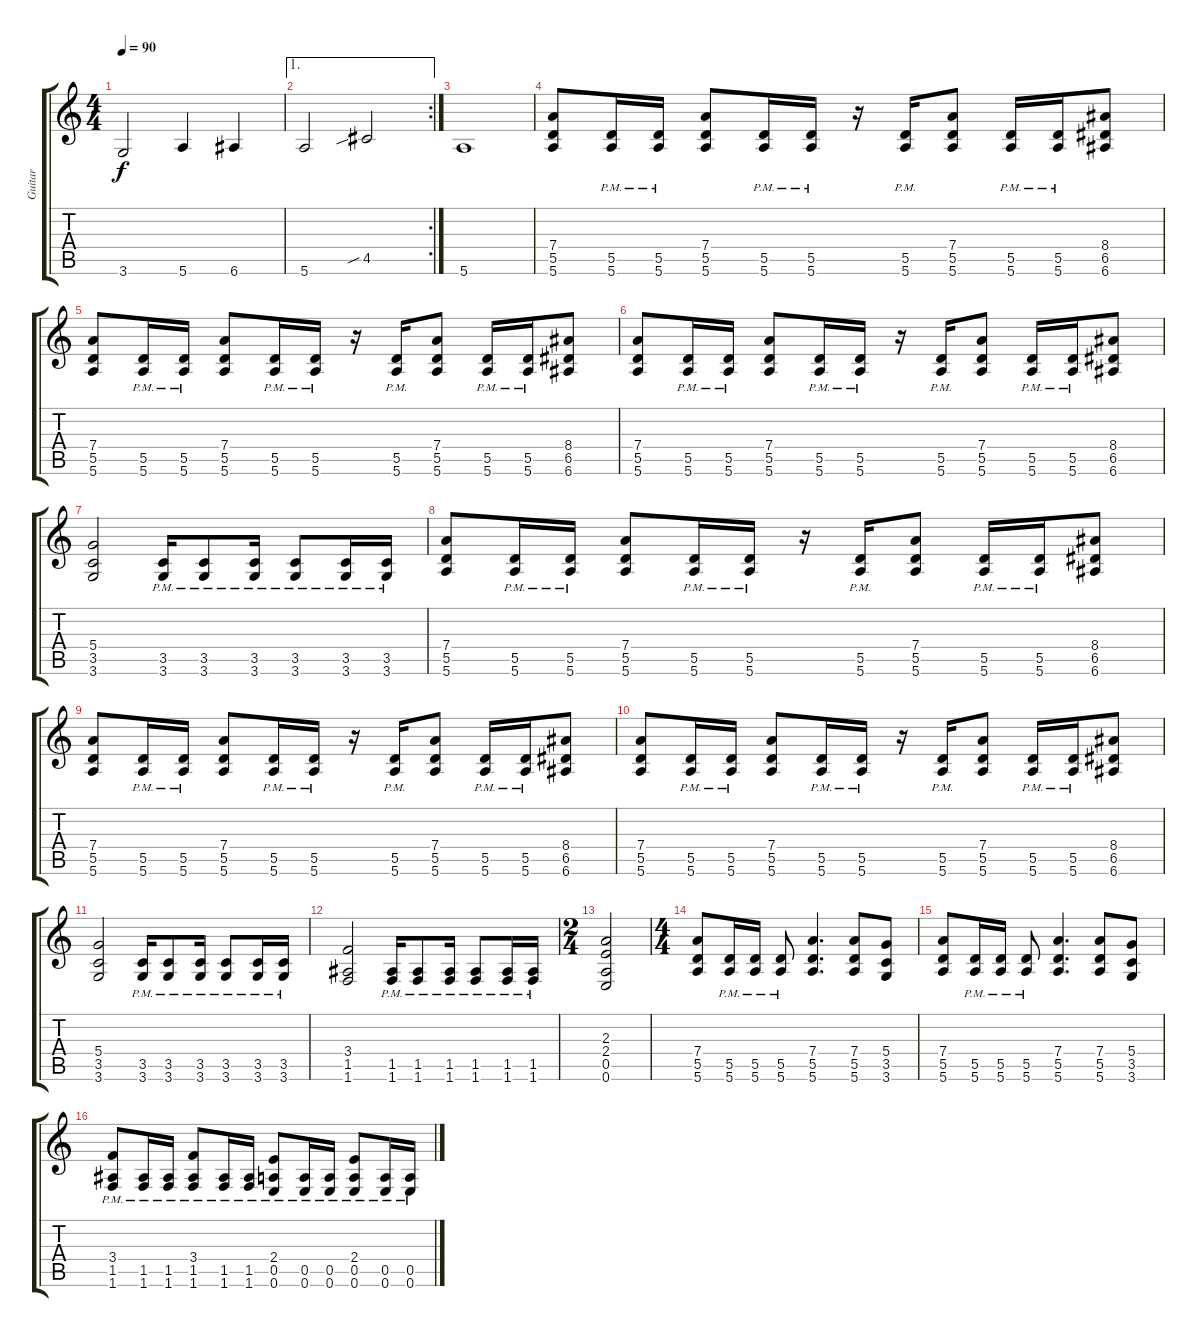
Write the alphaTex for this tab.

\track ("Guitar" "Guitar") {instrument distortionguitar}
\staff {score tabs}
\tuning (E4 B3 G3 D3 A2 E2) {hide}
\ts (4 4)
\tempo 90
\clef g2
\ks c
3.6.2{dy f} 5.6.4 6.6.4 |
\ae 1
\rc 2
5.6.2 4.5{sib}.2 |
5.6.1 |
(7.4 5.5 5.6).8 (5.5{pm} 5.6{pm}).16 (5.5{pm} 5.6{pm}).16 (7.4 5.5 5.6).8 (5.5{pm} 5.6{pm}).16 (5.5{pm} 5.6{pm}).16 r.16 (5.5{pm} 5.6{pm}).16 (7.4 5.5 5.6).8 (5.5{pm} 5.6{pm}).16 (5.5{pm} 5.6{pm}).16 (8.4 6.5 6.6).8 |
(7.4 5.5 5.6).8 (5.5{pm} 5.6{pm}).16 (5.5{pm} 5.6{pm}).16 (7.4 5.5 5.6).8 (5.5{pm} 5.6{pm}).16 (5.5{pm} 5.6{pm}).16 r.16 (5.5{pm} 5.6{pm}).16 (7.4 5.5 5.6).8 (5.5{pm} 5.6{pm}).16 (5.5{pm} 5.6{pm}).16 (8.4 6.5 6.6).8 |
(7.4 5.5 5.6).8 (5.5{pm} 5.6{pm}).16 (5.5{pm} 5.6{pm}).16 (7.4 5.5 5.6).8 (5.5{pm} 5.6{pm}).16 (5.5{pm} 5.6{pm}).16 r.16 (5.5{pm} 5.6{pm}).16 (7.4 5.5 5.6).8 (5.5{pm} 5.6{pm}).16 (5.5{pm} 5.6{pm}).16 (8.4 6.5 6.6).8 |
(5.4 3.5 3.6).2 (3.5{pm} 3.6{pm}).16 (3.5{pm} 3.6{pm}).8 (3.5{pm} 3.6{pm}).16 (3.5{pm} 3.6{pm}).8 (3.5{pm} 3.6{pm}).16 (3.5{pm} 3.6{pm}).16 |
(7.4 5.5 5.6).8 (5.5{pm} 5.6{pm}).16 (5.5{pm} 5.6{pm}).16 (7.4 5.5 5.6).8 (5.5{pm} 5.6{pm}).16 (5.5{pm} 5.6{pm}).16 r.16 (5.5{pm} 5.6{pm}).16 (7.4 5.5 5.6).8 (5.5{pm} 5.6{pm}).16 (5.5{pm} 5.6{pm}).16 (8.4 6.5 6.6).8 |
(7.4 5.5 5.6).8 (5.5{pm} 5.6{pm}).16 (5.5{pm} 5.6{pm}).16 (7.4 5.5 5.6).8 (5.5{pm} 5.6{pm}).16 (5.5{pm} 5.6{pm}).16 r.16 (5.5{pm} 5.6{pm}).16 (7.4 5.5 5.6).8 (5.5{pm} 5.6{pm}).16 (5.5{pm} 5.6{pm}).16 (8.4 6.5 6.6).8 |
(7.4 5.5 5.6).8 (5.5{pm} 5.6{pm}).16 (5.5{pm} 5.6{pm}).16 (7.4 5.5 5.6).8 (5.5{pm} 5.6{pm}).16 (5.5{pm} 5.6{pm}).16 r.16 (5.5{pm} 5.6{pm}).16 (7.4 5.5 5.6).8 (5.5{pm} 5.6{pm}).16 (5.5{pm} 5.6{pm}).16 (8.4 6.5 6.6).8 |
(5.4 3.5 3.6).2 (3.5{pm} 3.6{pm}).16 (3.5{pm} 3.6{pm}).8 (3.5{pm} 3.6{pm}).16 (3.5{pm} 3.6{pm}).8 (3.5{pm} 3.6{pm}).16 (3.5{pm} 3.6{pm}).16 |
(3.4 1.5 1.6).2 (1.5{pm} 1.6{pm}).16 (1.5{pm} 1.6{pm}).8 (1.5{pm} 1.6{pm}).16 (1.5{pm} 1.6{pm}).8 (1.5{pm} 1.6{pm}).16 (1.5{pm} 1.6{pm}).16 |
\ts (2 4)
(2.3 2.4 0.5 0.6).2 |
\ts (4 4)
(7.4 5.5 5.6).8 (5.5{pm} 5.6{pm}).16 (5.5{pm} 5.6{pm}).16 (5.5{pm} 5.6{pm}).8 (7.4 5.5 5.6).4{d} (7.4 5.5 5.6).8 (5.4 3.5 3.6).8 |
(7.4 5.5 5.6).8 (5.5{pm} 5.6{pm}).16 (5.5{pm} 5.6{pm}).16 (5.5{pm} 5.6{pm}).8 (7.4 5.5 5.6).4{d} (7.4 5.5 5.6).8 (5.4 3.5 3.6).8 |
(3.4{pm} 1.5{pm} 1.6{pm}).8 (1.5{pm} 1.6{pm}).16 (1.5{pm} 1.6{pm}).16 (3.4{pm} 1.5{pm} 1.6{pm}).8 (1.5{pm} 1.6{pm}).16 (1.5{pm} 1.6{pm}).16 (2.4{pm} 0.5{pm} 0.6{pm}).8 (0.5{pm} 0.6{pm}).16 (0.5{pm} 0.6{pm}).16 (2.4{pm} 0.5{pm} 0.6{pm}).8 (0.5{pm} 0.6{pm}).16 (0.5{pm} 0.6{pm}).16
